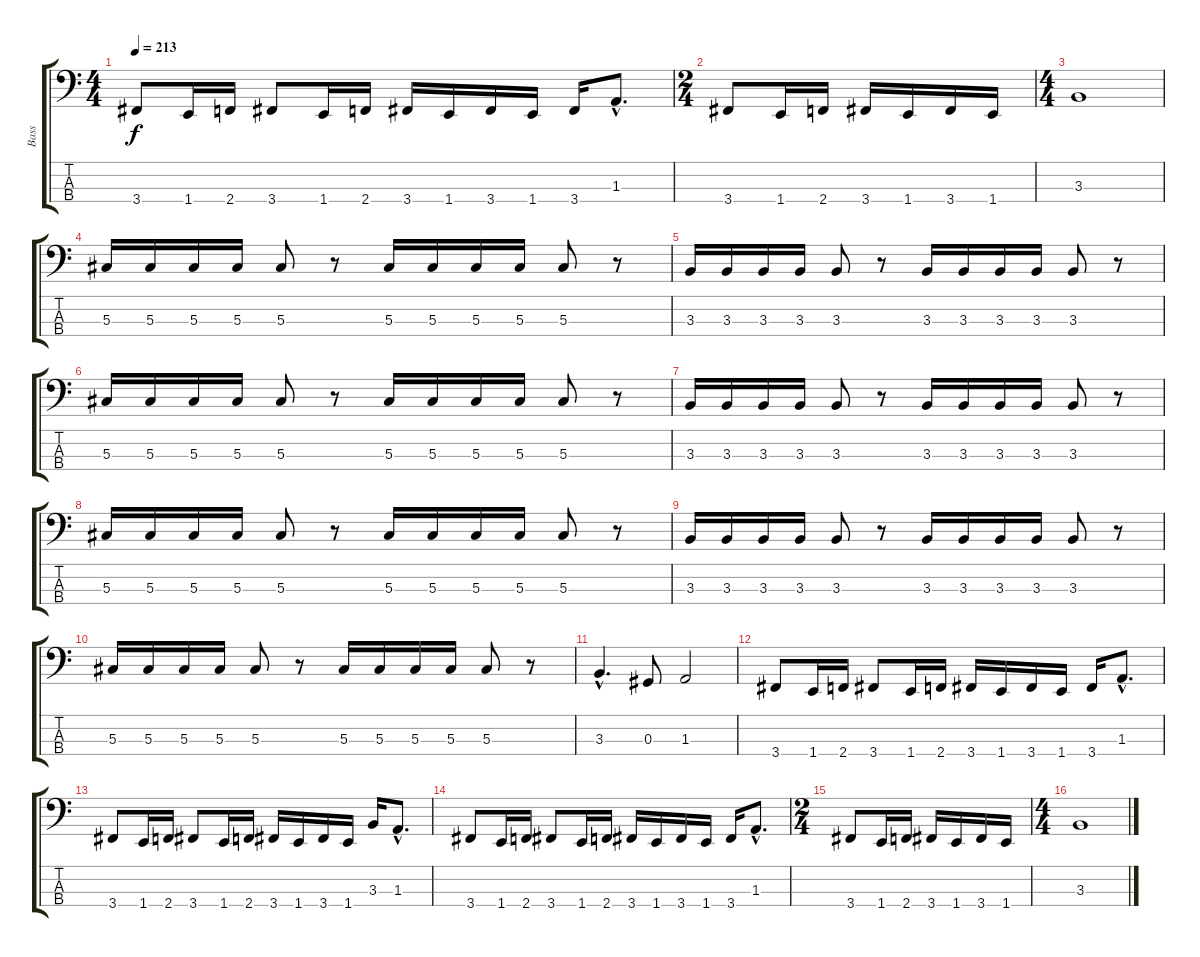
\track ("Bass" "Bass") {instrument electricbassfinger}
\staff {score tabs}
\tuning (Gb2 Db2 Ab1 Eb1) {hide}
\ts (4 4)
\tempo 213
\clef f4
\ks c
3.4.8{dy f} 1.4.16 2.4.16 3.4.8 1.4.16 2.4.16 3.4.16 1.4.16 3.4.16 1.4.16 3.4.16 1.3{hac}.8{d} |
\ts (2 4)
3.4.8 1.4.16 2.4.16 3.4.16 1.4.16 3.4.16 1.4.16 |
\ts (4 4)
3.3.1 |
5.3.16 5.3.16 5.3.16 5.3.16 5.3.8 r.8 5.3.16 5.3.16 5.3.16 5.3.16 5.3.8 r.8 |
3.3.16 3.3.16 3.3.16 3.3.16 3.3.8 r.8 3.3.16 3.3.16 3.3.16 3.3.16 3.3.8 r.8 |
5.3.16 5.3.16 5.3.16 5.3.16 5.3.8 r.8 5.3.16 5.3.16 5.3.16 5.3.16 5.3.8 r.8 |
3.3.16 3.3.16 3.3.16 3.3.16 3.3.8 r.8 3.3.16 3.3.16 3.3.16 3.3.16 3.3.8 r.8 |
5.3.16 5.3.16 5.3.16 5.3.16 5.3.8 r.8 5.3.16 5.3.16 5.3.16 5.3.16 5.3.8 r.8 |
3.3.16 3.3.16 3.3.16 3.3.16 3.3.8 r.8 3.3.16 3.3.16 3.3.16 3.3.16 3.3.8 r.8 |
5.3.16 5.3.16 5.3.16 5.3.16 5.3.8 r.8 5.3.16 5.3.16 5.3.16 5.3.16 5.3.8 r.8 |
3.3{hac}.4{d} 0.3.8 1.3.2 |
3.4.8 1.4.16 2.4.16 3.4.8 1.4.16 2.4.16 3.4.16 1.4.16 3.4.16 1.4.16 3.4.16 1.3{hac}.8{d} |
3.4.8 1.4.16 2.4.16 3.4.8 1.4.16 2.4.16 3.4.16 1.4.16 3.4.16 1.4.16 3.3.16 1.3{hac}.8{d} |
3.4.8 1.4.16 2.4.16 3.4.8 1.4.16 2.4.16 3.4.16 1.4.16 3.4.16 1.4.16 3.4.16 1.3{hac}.8{d} |
\ts (2 4)
3.4.8 1.4.16 2.4.16 3.4.16 1.4.16 3.4.16 1.4.16 |
\ts (4 4)
3.3.1
